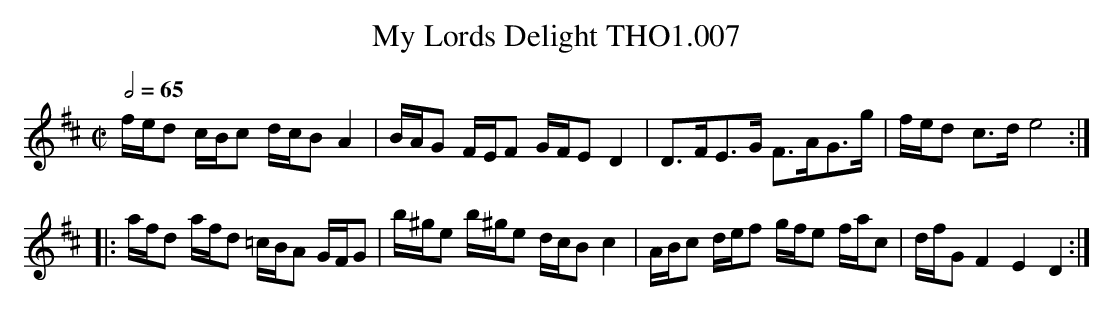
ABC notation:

X:1
T:My Lords Delight THO1.007
M:C|
L:1/8
Q:1/2=65
K:D
f/e/d c/B/c d/c/B A2|B/A/G F/E/F G/F/E D2|\
D>FE>G F>AG>g|f/e/d c>d e4:|
|:a/f/d a/f/d =c/B/A G/F/G|b/^g/e b/^g/e d/c/B c2|\
A/B/c d/e/f g/f/e f/a/c|d/f/G F2E2D2:|
